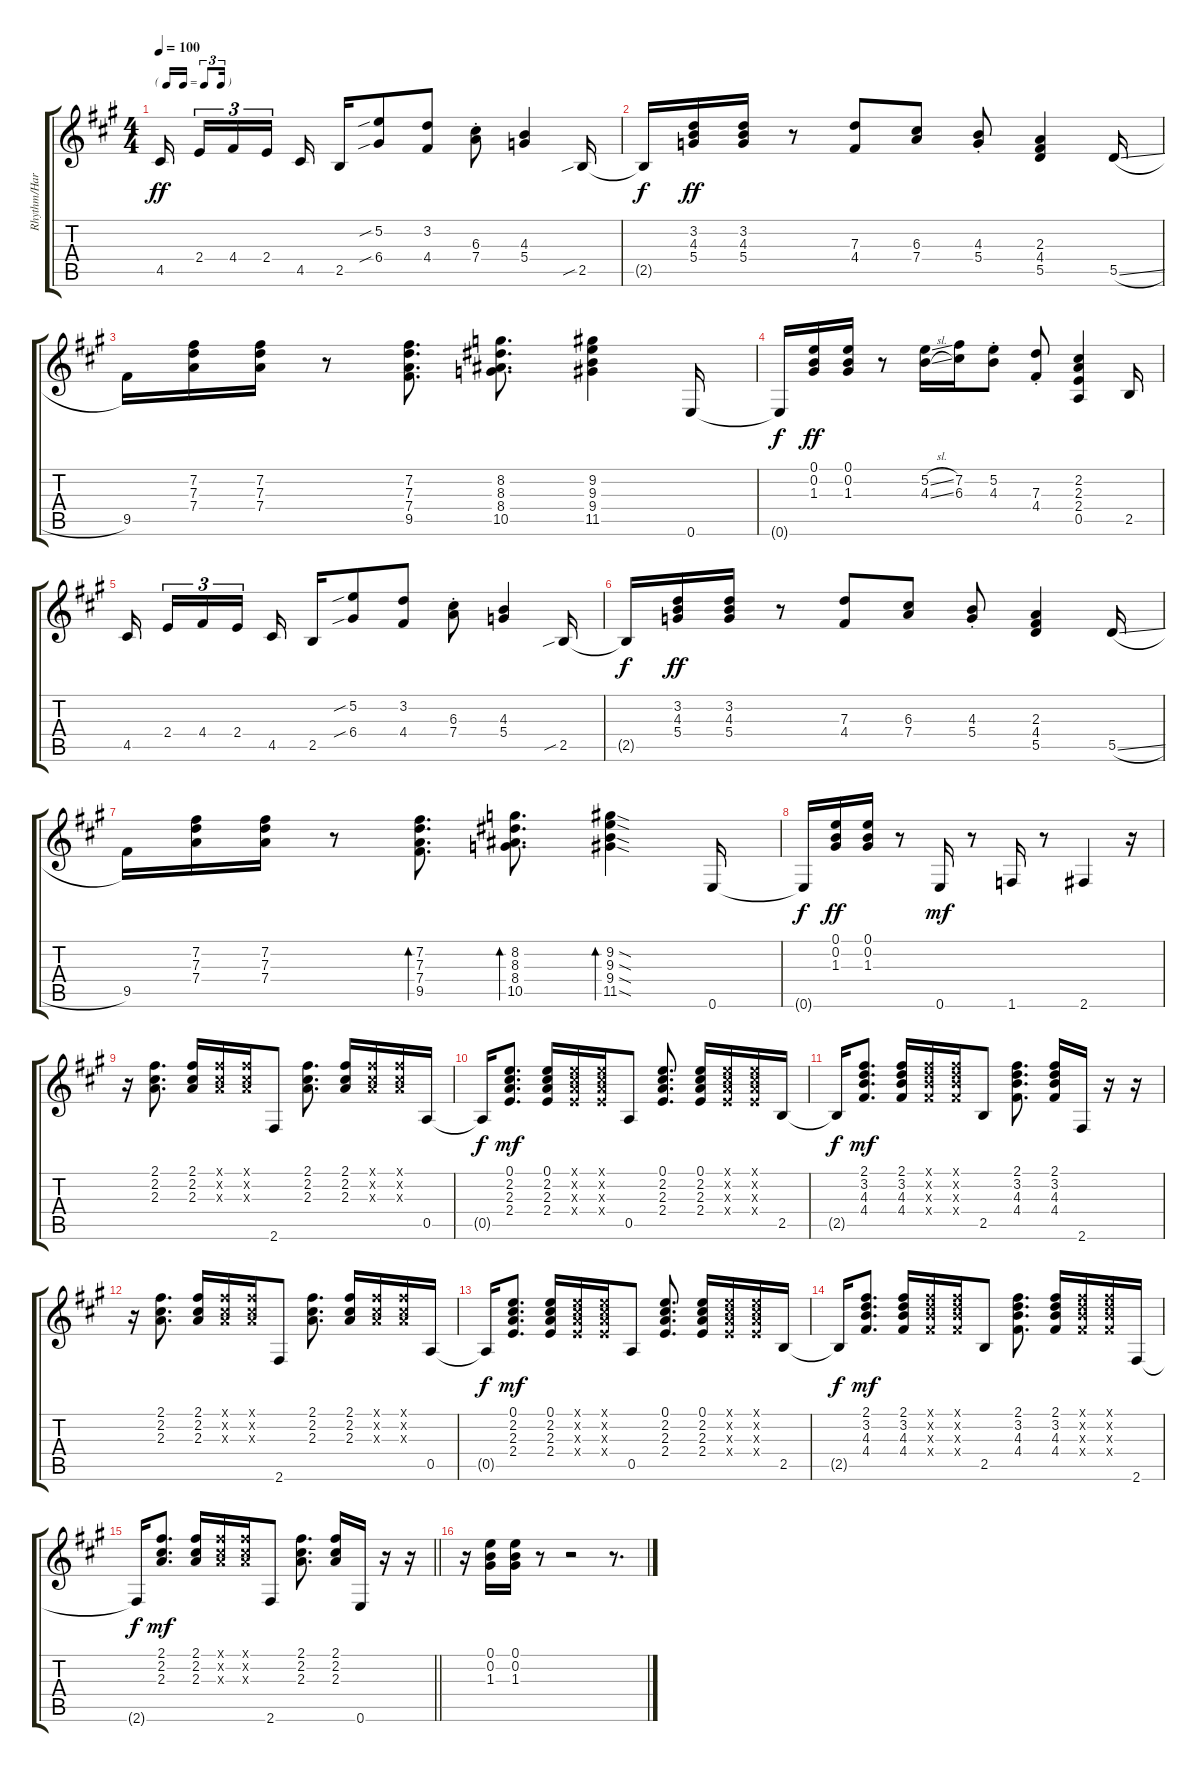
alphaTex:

\track ("Rhythm/Harmony" "Rhythm/Har") {instrument acousticguitarnylon}
\staff {score tabs}
\tuning (E4 B3 G3 D3 A2 E2) {hide}
\ts (4 4)
\tf triplet16th
\tempo 100
\clef g2
\ks a
4.5.16{dy ff beam splitsecondary} 2.4.16{tu (3 2)} 4.4.16{tu (3 2)} 2.4.16{tu (3 2) beam splitsecondary} 4.5.16 2.5.16 (5.2{sib} 6.4{sib}).8 (3.2 4.4).8 (6.3{st} 7.4{st}).8 (4.3 5.4).4 2.5{sib}.16 |
2.5{t}.16{dy f} (3.2 4.3 5.4).16{dy ff} (3.2 4.3 5.4).16 r.8 (7.3 4.4).8 (6.3 7.4).8 (4.3{st} 5.4{st}).8 (2.3 4.4 5.5).4 5.5{sl}.16 |
9.5.16 (7.2 7.3 7.4).16 (7.2 7.3 7.4).16 r.8 (7.2 7.3 7.4 9.5).8{d} (8.2 8.3 8.4 10.5).8{d} (9.2 9.3 9.4 11.5).4 0.6.16 |
0.6{t}.16{dy f} (0.1 0.2 1.3).16{dy ff} (0.1 0.2 1.3).16 r.8 (5.2{sl} 4.3{sl}).16 (7.2 6.3).16 (5.2{st} 4.3{st}).8 (7.3{st} 4.4{st}).8 (2.2 2.3 2.4 0.5).4 2.5.16 |
4.5.16{beam splitsecondary} 2.4.16{tu (3 2)} 4.4.16{tu (3 2)} 2.4.16{tu (3 2) beam splitsecondary} 4.5.16 2.5.16 (5.2{sib} 6.4{sib}).8 (3.2 4.4).8 (6.3{st} 7.4{st}).8 (4.3 5.4).4 2.5{sib}.16 |
2.5{t}.16{dy f} (3.2 4.3 5.4).16{dy ff} (3.2 4.3 5.4).16 r.8 (7.3 4.4).8 (6.3 7.4).8 (4.3{st} 5.4{st}).8 (2.3 4.4 5.5).4 5.5{sl}.16 |
9.5.16 (7.2 7.3 7.4).16 (7.2 7.3 7.4).16 r.8 (7.2 7.3 7.4 9.5).8{d bd 30} (8.2 8.3 8.4 10.5).8{d bd 30} (9.2{sod} 9.3{sod} 9.4{sod} 11.5{sod}).4{bd 30} 0.6.16 |
0.6{t}.16{dy f} (0.1 0.2 1.3).16{dy ff} (0.1 0.2 1.3).16 r.8 0.6.16{dy mf} r.8 1.6.16 r.8 2.6.4 r.16 |
r.16 (2.1 2.2 2.3).8{d} (2.1 2.2 2.3).16 (2.1{x} 2.2{x} 2.3{x}).16 (2.1{x} 2.2{x} 2.3{x}).16 2.6.8 (2.1 2.2 2.3).8{d} (2.1 2.2 2.3).16 (2.1{x} 2.2{x} 2.3{x}).16 (2.1{x} 2.2{x} 2.3{x}).16 0.5.16 |
0.5{t}.16{dy f} (0.1 2.2 2.3 2.4).8{d dy mf} (0.1 2.2 2.3 2.4).16 (0.1{x} 2.2{x} 2.3{x} 2.4{x}).16 (0.1{x} 2.2{x} 2.3{x} 2.4{x}).16 0.5.8 (0.1 2.2 2.3 2.4).8{d} (0.1 2.2 2.3 2.4).16 (0.1{x} 2.2{x} 2.3{x} 2.4{x}).16 (0.1{x} 2.2{x} 2.3{x} 2.4{x}).16 2.5.16 |
2.5{t}.16{dy f} (2.1 3.2 4.3 4.4).8{d dy mf} (2.1 3.2 4.3 4.4).16 (2.1{x} 3.2{x} 4.3{x} 4.4{x}).16 (2.1{x} 3.2{x} 4.3{x} 4.4{x}).16 2.5.8 (2.1 3.2 4.3 4.4).8{d} (2.1 3.2 4.3 4.4).16 2.6.16 r.16 r.16 |
r.16 (2.1 2.2 2.3).8{d} (2.1 2.2 2.3).16 (2.1{x} 2.2{x} 2.3{x}).16 (2.1{x} 2.2{x} 2.3{x}).16 2.6.8 (2.1 2.2 2.3).8{d} (2.1 2.2 2.3).16 (2.1{x} 2.2{x} 2.3{x}).16 (2.1{x} 2.2{x} 2.3{x}).16 0.5.16 |
0.5{t}.16{dy f} (0.1 2.2 2.3 2.4).8{d dy mf} (0.1 2.2 2.3 2.4).16 (0.1{x} 2.2{x} 2.3{x} 2.4{x}).16 (0.1{x} 2.2{x} 2.3{x} 2.4{x}).16 0.5.8 (0.1 2.2 2.3 2.4).8{d} (0.1 2.2 2.3 2.4).16 (0.1{x} 2.2{x} 2.3{x} 2.4{x}).16 (0.1{x} 2.2{x} 2.3{x} 2.4{x}).16 2.5.16 |
2.5{t}.16{dy f} (2.1 3.2 4.3 4.4).8{d dy mf} (2.1 3.2 4.3 4.4).16 (2.1{x} 3.2{x} 4.3{x} 4.4{x}).16 (2.1{x} 3.2{x} 4.3{x} 4.4{x}).16 2.5.8 (2.1 3.2 4.3 4.4).8{d} (2.1 3.2 4.3 4.4).16 (2.1{x} 3.2{x} 4.3{x} 4.4{x}).16 (2.1{x} 3.2{x} 4.3{x} 4.4{x}).16 2.6.16 |
\barLineRight lightlight
2.6{t}.16{dy f} (2.1 2.2 2.3).8{d dy mf} (2.1 2.2 2.3).16 (2.1{x} 2.2{x} 2.3{x}).16 (2.1{x} 2.2{x} 2.3{x}).16 2.6.8 (2.1 2.2 2.3).8{d} (2.1 2.2 2.3).16 0.6.16 r.16 r.16 |
r.16 (0.1 0.2 1.3).16 (0.1 0.2 1.3).16 r.8 r.2 r.8{d}
